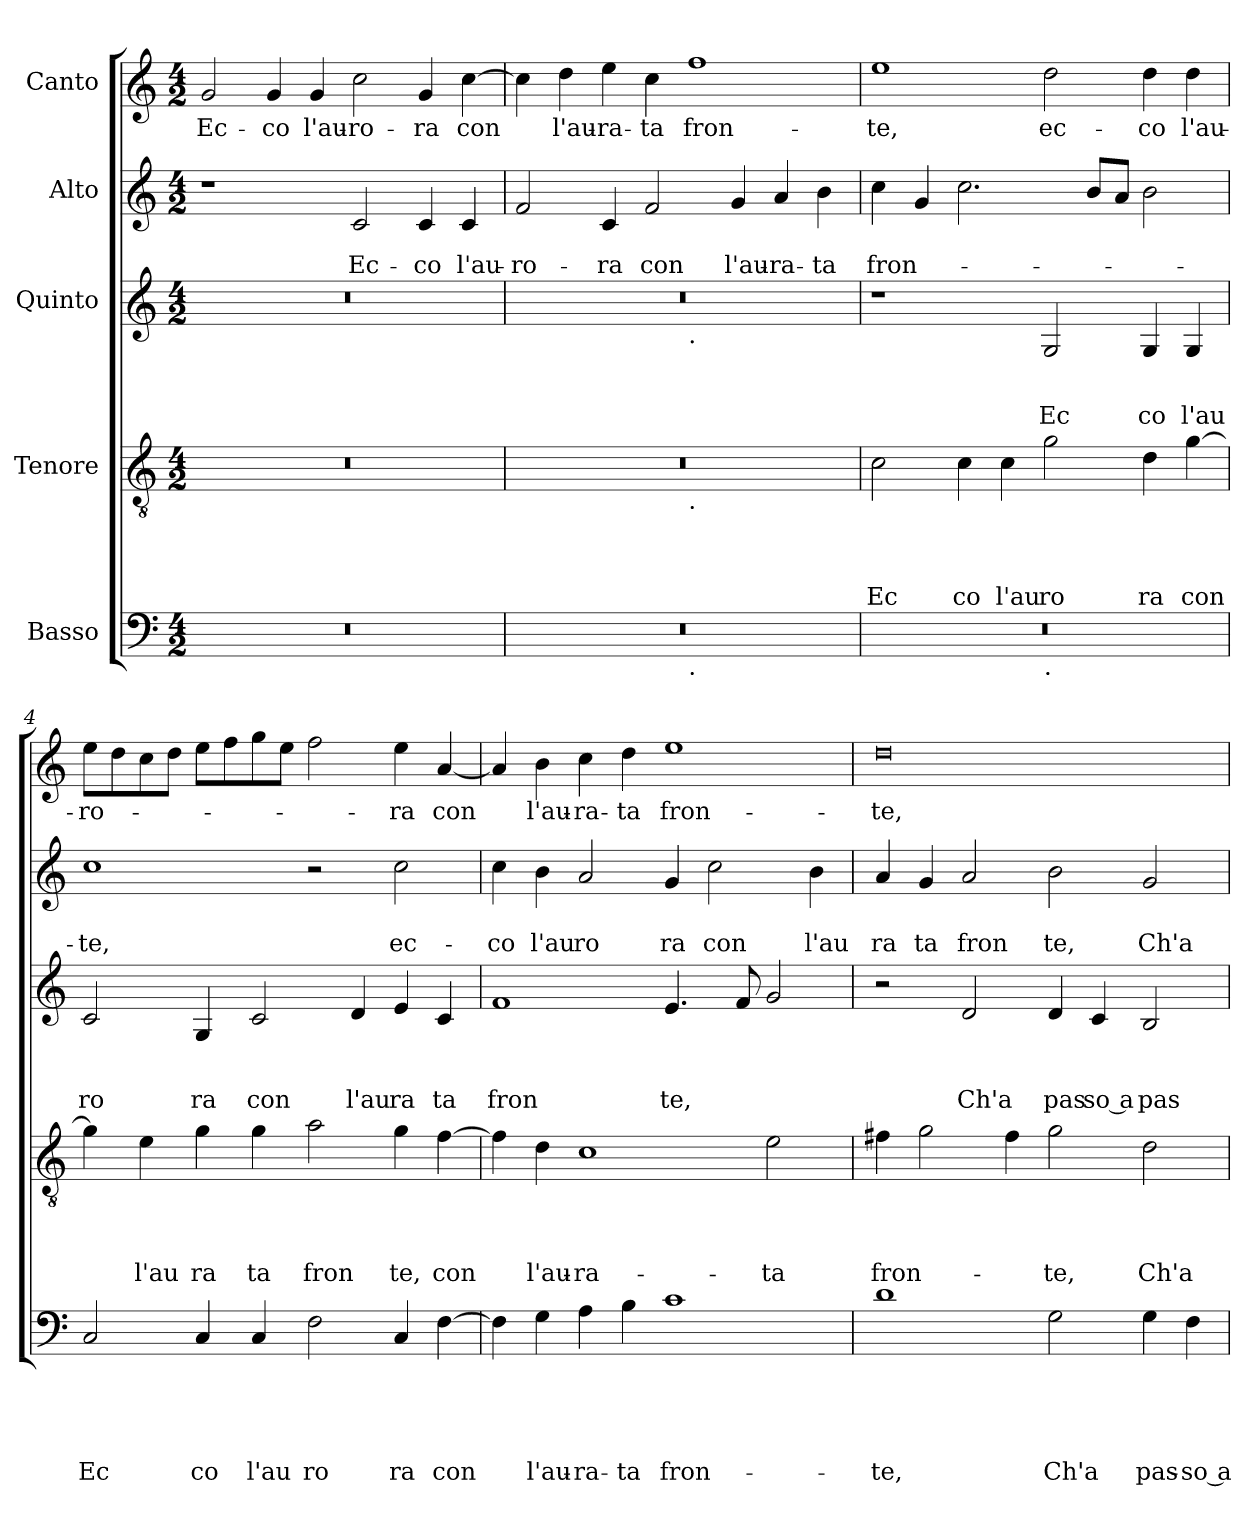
**kern	**text	**text	**text	**text	**text	**kern	**text	**text	**text	**text	**kern	**text	**text	**text	**kern	**text	**text	**kern	**text
*part5	*part5	*part5	*part5	*part5	*part5	*part4	*part4	*part4	*part4	*part4	*part3	*part3	*part3	*part3	*part2	*part2	*part2	*part1	*part1
*staff5	*staff5	*staff5	*staff5	*staff5	*staff5	*staff4	*staff4	*staff4	*staff4	*staff4	*staff3	*staff3	*staff3	*staff3	*staff2	*staff2	*staff2	*staff1	*staff1
*I"Basso	*	*	*	*	*	*I"Tenore	*	*	*	*	*I"Quinto	*	*	*	*I"Alto	*	*	*I"Canto	*
*clefF4	*	*	*	*	*	*clefGv2	*	*	*	*	*clefG2	*	*	*	*clefG2	*	*	*clefG2	*
*k[]	*	*	*	*	*	*k[]	*	*	*	*	*k[]	*	*	*	*k[]	*	*	*k[]	*
*C:	*	*	*	*	*	*C:	*	*	*	*	*C:	*	*	*	*C:	*	*	*C:	*
*M4/2	*	*	*	*	*	*M4/2	*	*	*	*	*M4/2	*	*	*	*M4/2	*	*	*M4/2	*
=1	=1	=1	=1	=1	=1	=1	=1	=1	=1	=1	=1	=1	=1	=1	=1	=1	=1	=1	=1
!	!	!	!	!	!	!	!	!	!	!	!	!	!	!	!	!	!	!	!LO:LY:b
0r	.	.	.	.	.	0r	.	.	.	.	0r	.	.	.	1r	.	.	2g/	Ec-
!	!	!	!	!	!	!	!	!	!	!	!	!	!	!	!	!	!	!	!LO:LY:b
.	.	.	.	.	.	.	.	.	.	.	.	.	.	.	.	.	.	4g/	-co
!	!	!	!	!	!	!	!	!	!	!	!	!	!	!	!	!	!	!	!LO:LY:b
.	.	.	.	.	.	.	.	.	.	.	.	.	.	.	.	.	.	4g/	l'au-
!	!	!	!	!	!	!	!	!	!	!	!	!	!	!	!	!	!LO:LY:b	!	!LO:LY:b
.	.	.	.	.	.	.	.	.	.	.	.	.	.	.	2c/	.	Ec-	2cc\	-ro-
!	!	!	!	!	!	!	!	!	!	!	!	!	!	!	!	!	!LO:LY:b	!	!LO:LY:b
.	.	.	.	.	.	.	.	.	.	.	.	.	.	.	4c/	.	-co	4g/	-ra
!	!	!	!	!	!	!	!	!	!	!	!	!	!	!	!	!	!LO:LY:b	!	!LO:LY:b
.	.	.	.	.	.	.	.	.	.	.	.	.	.	.	4c/	.	l'au-	[>4cc\	con
=2	=2	=2	=2	=2	=2	=2	=2	=2	=2	=2	=2	=2	=2	=2	=2	=2	=2	=2	=2
!	!	!	!	!	!	!	!	!	!	!	!	!	!	!	!	!	!LO:LY:b	!	!
*^	*	*	*	*	*	*^	*	*	*	*	*^	*	*	*	*	*	*	*	*
0r	1ryy	.	.	.	.	.	0r	1ryy	.	.	.	.	0r	1ryy	.	.	.	2f/	.	-ro-	4cc\]	.
!	!	!	!	!	!	!	!	!	!	!	!	!	!	!	!	!	!	!	!	!	!	!LO:LY:b
.	.	.	.	.	.	.	.	.	.	.	.	.	.	.	.	.	.	.	.	.	4dd\	l'au-
!	!	!	!	!	!	!	!	!	!	!	!	!	!	!	!	!	!	!	!	!LO:LY:b	!	!LO:LY:b
.	.	.	.	.	.	.	.	.	.	.	.	.	.	.	.	.	.	4c/	.	-ra	4ee\	-ra-
!	!	!	!	!	!	!	!	!	!	!	!	!	!	!	!	!	!	!	!	!LO:LY:b	!	!LO:LY:b
.	.	.	.	.	.	.	.	.	.	.	.	.	.	.	.	.	.	2f/	.	con	4cc\	-ta
!	!	!	!	!	!	!	!	!	!	!	!	!	!	!LO:TX:b:t=.	!	!	!	!	!	!	!	!
!	!	!	!	!	!	!	!	!LO:TX:b:t=.	!	!	!	!	!	!	!	!	!	!	!	!	!	!
!	!LO:TX:b:t=.	!	!	!	!	!	!	!	!	!	!	!	!	!	!	!	!	!	!	!	!	!
!	!	!	!	!	!	!	!	!	!	!	!	!	!	!	!	!	!	!	!	!	!	!LO:LY:b
.	1ryy	.	.	.	.	.	.	1ryy	.	.	.	.	.	1ryy	.	.	.	.	.	.	1ff	fron-
!	!	!	!	!	!	!	!	!	!	!	!	!	!	!	!	!	!	!	!	!LO:LY:b	!	!
.	.	.	.	.	.	.	.	.	.	.	.	.	.	.	.	.	.	4g/	.	l'au-	.	.
!	!	!	!	!	!	!	!	!	!	!	!	!	!	!	!	!	!	!	!	!LO:LY:b	!	!
.	.	.	.	.	.	.	.	.	.	.	.	.	.	.	.	.	.	4a/	.	-ra-	.	.
!	!	!	!	!	!	!	!	!	!	!	!	!	!	!	!	!	!	!	!	!LO:LY:b	!	!
.	.	.	.	.	.	.	.	.	.	.	.	.	.	.	.	.	.	4b\	.	-ta	.	.
=3	=3	=3	=3	=3	=3	=3	=3	=3	=3	=3	=3	=3	=3	=3	=3	=3	=3	=3	=3	=3	=3	=3
!	!	!	!	!	!	!	!	!	!	!	!	!LO:LY:b	!	!	!	!	!	!	!	!LO:LY:b	!	!LO:LY:b
*	*	*	*	*	*	*	*v	*v	*	*	*	*	*	*	*	*	*	*	*	*	*	*
*	*	*	*	*	*	*	*	*	*	*	*	*v	*v	*	*	*	*	*	*	*	*
0r	1ryy	.	.	.	.	.	2c\	.	.	.	Ec	1r	.	.	.	4cc\	.	fron-	1ee	-te,
.	.	.	.	.	.	.	.	.	.	.	.	.	.	.	.	4g/	.	.	.	.
!	!	!	!	!	!	!	!	!	!	!	!LO:LY:b	!	!	!	!	!	!	!	!	!
.	.	.	.	.	.	.	4c\	.	.	.	co	.	.	.	.	2.cc\	.	.	.	.
!	!	!	!	!	!	!	!	!	!	!	!LO:LY:b	!	!	!	!	!	!	!	!	!
.	.	.	.	.	.	.	4c\	.	.	.	l'au	.	.	.	.	.	.	.	.	.
!	!LO:TX:b:t=.	!	!	!	!	!	!	!	!	!	!	!	!	!	!	!	!	!	!	!
!	!	!	!	!	!	!	!	!	!	!	!LO:LY:b	!	!	!	!LO:LY:b	!	!	!	!	!LO:LY:b
.	1ryy	.	.	.	.	.	2g\	.	.	.	ro	2G/	.	.	Ec	.	.	.	2dd\	ec-
.	.	.	.	.	.	.	.	.	.	.	.	.	.	.	.	8b/L	.	.	.	.
.	.	.	.	.	.	.	.	.	.	.	.	.	.	.	.	8a/J	.	.	.	.
!	!	!	!	!	!	!	!	!	!	!	!LO:LY:b	!	!	!	!LO:LY:b	!	!	!	!	!LO:LY:b
.	.	.	.	.	.	.	4d\	.	.	.	ra	4G/	.	.	co	2b\	.	.	4dd\	-co
!	!	!	!	!	!	!	!	!	!	!	!LO:LY:b	!	!	!	!LO:LY:b	!	!	!	!	!LO:LY:b
.	.	.	.	.	.	.	[>4g\	.	.	.	con	4G/	.	.	l'au	.	.	.	4dd\	l'au-
=4	=4	=4	=4	=4	=4	=4	=4	=4	=4	=4	=4	=4	=4	=4	=4	=4	=4	=4	=4	=4
!	!	!	!	!	!	!LO:LY:b	!	!	!	!	!	!	!	!	!LO:LY:b	!	!	!LO:LY:b	!	!LO:LY:b
*v	*v	*	*	*	*	*	*	*	*	*	*	*	*	*	*	*	*	*	*	*
2C/	.	.	.	.	Ec	4g\]	.	.	.	.	2c/	.	.	ro	1cc	.	-te,	8ee\L	-ro-
.	.	.	.	.	.	.	.	.	.	.	.	.	.	.	.	.	.	8dd\	.
!	!	!	!	!	!	!	!	!	!	!LO:LY:b	!	!	!	!	!	!	!	!	!
.	.	.	.	.	.	4e\	.	.	.	l'au	.	.	.	.	.	.	.	8cc\	.
.	.	.	.	.	.	.	.	.	.	.	.	.	.	.	.	.	.	8dd\J	.
!	!	!	!	!	!LO:LY:b	!	!	!	!	!LO:LY:b	!	!	!	!LO:LY:b	!	!	!	!	!
4C/	.	.	.	.	co	4g\	.	.	.	ra	4G/	.	.	ra	.	.	.	8ee\L	.
.	.	.	.	.	.	.	.	.	.	.	.	.	.	.	.	.	.	8ff\	.
!	!	!	!	!	!LO:LY:b	!	!	!	!	!LO:LY:b	!	!	!	!LO:LY:b	!	!	!	!	!
4C/	.	.	.	.	l'au	4g\	.	.	.	ta	2c/	.	.	con	.	.	.	8gg\	.
.	.	.	.	.	.	.	.	.	.	.	.	.	.	.	.	.	.	8ee\J	.
!	!	!	!	!	!LO:LY:b	!	!	!	!	!LO:LY:b	!	!	!	!	!	!	!	!	!
2F\	.	.	.	.	ro	2a\	.	.	.	fron	.	.	.	.	2r	.	.	2ff\	.
!	!	!	!	!	!	!	!	!	!	!	!	!	!	!LO:LY:b	!	!	!	!	!
.	.	.	.	.	.	.	.	.	.	.	4d/	.	.	l'au	.	.	.	.	.
!	!	!	!	!	!LO:LY:b	!	!	!	!	!LO:LY:b	!	!	!	!LO:LY:b	!	!	!LO:LY:b	!	!LO:LY:b
4C/	.	.	.	.	ra	4g\	.	.	.	te,	4e/	.	.	ra	2cc\	.	ec-	4ee\	-ra
!	!	!	!	!	!LO:LY:b	!	!	!	!	!LO:LY:b	!	!	!	!LO:LY:b	!	!	!	!	!LO:LY:b
[<4F\	.	.	.	.	con	[<4f\	.	.	.	con	4c/	.	.	ta	.	.	.	[<4a/	con
!!LO:LB:g=z
=5	=5	=5	=5	=5	=5	=5	=5	=5	=5	=5	=5	=5	=5	=5	=5	=5	=5	=5	=5
!	!	!	!	!	!	!	!	!	!	!	!	!	!	!LO:LY:b	!	!	!LO:LY:b	!	!
4F\]	.	.	.	.	.	4f\]	.	.	.	.	1f	.	.	fron	4cc\	.	-co	4a/]	.
!	!	!	!	!	!LO:LY:b	!	!	!	!	!LO:LY:b	!	!	!	!	!	!	!LO:LY:b	!	!LO:LY:b
4G\	.	.	.	.	l'au-	4d\	.	.	.	l'au-	.	.	.	.	4b\	.	l'au	4b\	l'au-
!	!	!	!	!	!LO:LY:b	!	!	!	!	!LO:LY:b	!	!	!	!	!	!	!LO:LY:b	!	!LO:LY:b
4A\	.	.	.	.	-ra-	1c	.	.	.	-ra-	.	.	.	.	2a/	.	ro	4cc\	-ra-
!	!	!	!	!	!LO:LY:b	!	!	!	!	!	!	!	!	!	!	!	!	!	!LO:LY:b
4B\	.	.	.	.	-ta	.	.	.	.	.	.	.	.	.	.	.	.	4dd\	-ta
!	!	!	!	!	!LO:LY:b	!	!	!	!	!	!	!	!	!LO:LY:b	!	!	!LO:LY:b	!	!LO:LY:b
1c	.	.	.	.	fron-	.	.	.	.	.	4.e/	.	.	te,	4g/	.	ra	1ee	fron-
!	!	!	!	!	!	!	!	!	!	!	!	!	!	!	!	!	!LO:LY:b	!	!
.	.	.	.	.	.	.	.	.	.	.	.	.	.	.	2cc\	.	con	.	.
.	.	.	.	.	.	.	.	.	.	.	8f/	.	.	.	.	.	.	.	.
!	!	!	!	!	!	!	!	!	!	!LO:LY:b	!	!	!	!	!	!	!	!	!
.	.	.	.	.	.	2e\	.	.	.	-ta	2g/	.	.	.	.	.	.	.	.
!	!	!	!	!	!	!	!	!	!	!	!	!	!	!	!	!	!LO:LY:b	!	!
.	.	.	.	.	.	.	.	.	.	.	.	.	.	.	4b\	.	l'au	.	.
=6	=6	=6	=6	=6	=6	=6	=6	=6	=6	=6	=6	=6	=6	=6	=6	=6	=6	=6	=6
!	!	!	!	!	!LO:LY:b	!	!	!	!	!LO:LY:b	!	!	!	!	!	!	!LO:LY:b	!	!LO:LY:b
1d	.	.	.	.	-te,	4f#X\	.	.	.	fron-	2r	.	.	.	4a/	.	ra	0dd	-te,
!	!	!	!	!	!	!	!	!	!	!	!	!	!	!	!	!	!LO:LY:b	!	!
.	.	.	.	.	.	2g\	.	.	.	.	.	.	.	.	4g/	.	ta	.	.
!	!	!	!	!	!	!	!	!	!	!	!	!	!	!LO:LY:b	!	!	!LO:LY:b	!	!
.	.	.	.	.	.	.	.	.	.	.	2d/	.	.	Ch'a	2a/	.	fron	.	.
.	.	.	.	.	.	4f#\	.	.	.	.	.	.	.	.	.	.	.	.	.
!	!	!	!	!	!LO:LY:b	!	!	!	!	!LO:LY:b	!	!	!	!LO:LY:b	!	!	!LO:LY:b	!	!
2G\	.	.	.	.	Ch'a	2g\	.	.	.	-te,	4d/	.	.	pas	2b\	.	te,	.	.
!	!	!	!	!	!	!	!	!	!	!	!	!	!	!LO:LY:b:rj	!	!	!	!	!
.	.	.	.	.	.	.	.	.	.	.	4c/	.	.	so a	.	.	.	.	.
!	!	!	!	!	!LO:LY:b	!	!	!	!	!LO:LY:b	!	!	!	!LO:LY:b	!	!	!LO:LY:b	!	!
4G\	.	.	.	.	pas-	2d\	.	.	.	Ch'a	2B/	.	.	pas	2g/	.	Ch'a	.	.
!	!	!	!	!	!LO:LY:b:rj	!	!	!	!	!	!	!	!	!	!	!	!	!	!
4F\	.	.	.	.	-so a	.	.	.	.	.	.	.	.	.	.	.	.	.	.
=	=	=	=	=	=	=	=	=	=	=	=	=	=	=	=	=	=	=	=
*-	*-	*-	*-	*-	*-	*-	*-	*-	*-	*-	*-	*-	*-	*-	*-	*-	*-	*-	*-
